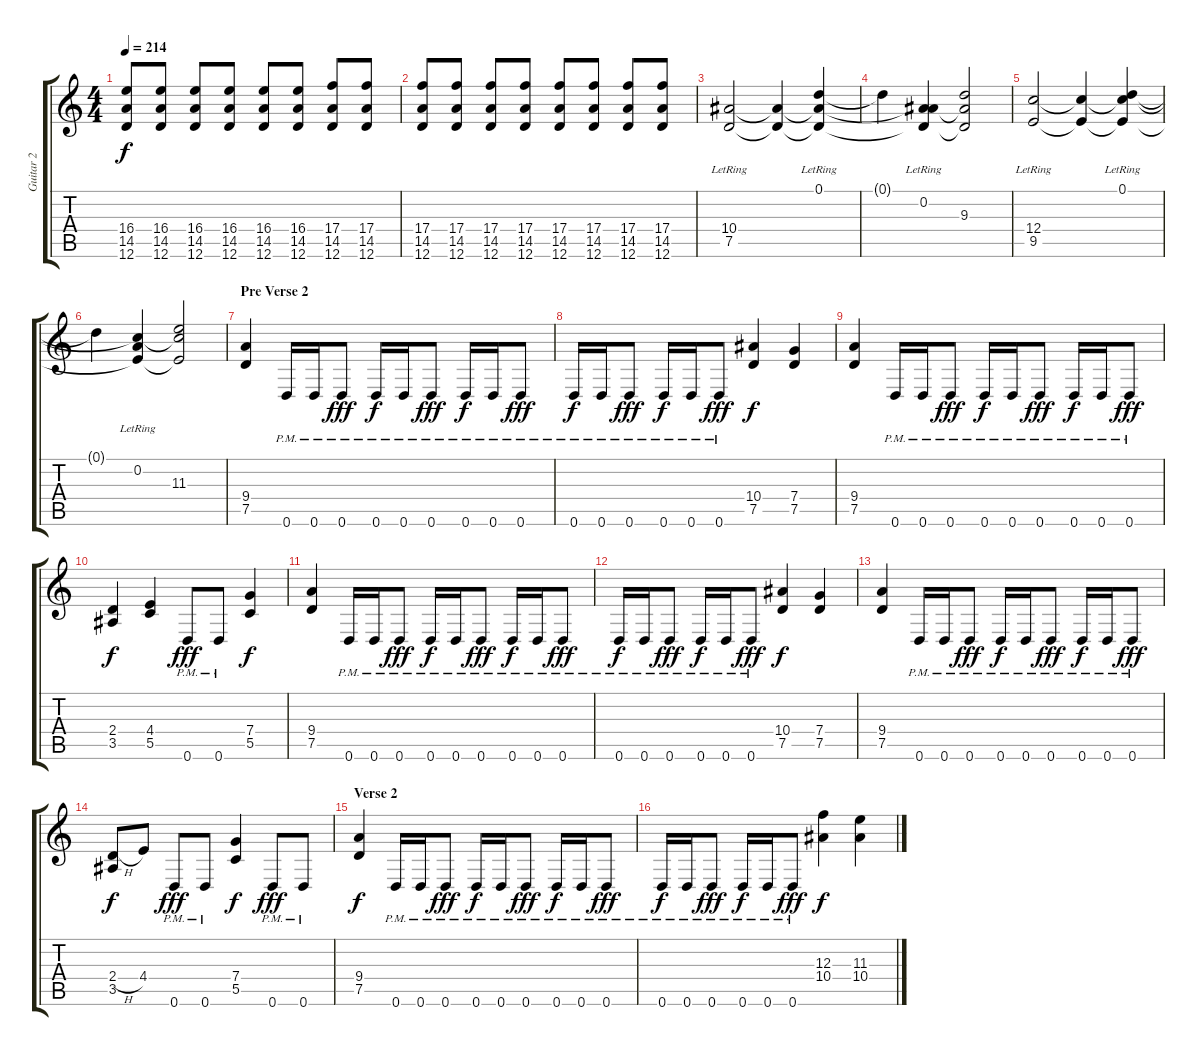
\track ("Guitar 2" "Guitar 2") {instrument distortionguitar}
\staff {score tabs}
\tuning (D4 A3 F3 C3 G2 D2) {hide}
\ts (4 4)
\tempo 214
\clef g2
\ks c
(16.4 14.5 12.6).8{dy f} (16.4 14.5 12.6).8 (16.4 14.5 12.6).8 (16.4 14.5 12.6).8 (16.4 14.5 12.6).8 (16.4 14.5 12.6).8 (17.4 14.5 12.6).8 (17.4 14.5 12.6).8 |
(17.4 14.5 12.6).8 (17.4 14.5 12.6).8 (17.4 14.5 12.6).8 (17.4 14.5 12.6).8 (17.4 14.5 12.6).8 (17.4 14.5 12.6).8 (17.4 14.5 12.6).8 (17.4 14.5 12.6).8 |
(10.4{lr} 7.5{lr}).2 (10.4{t} 7.5{t}).4 (0.1{lr} 10.4{t} 7.5{t}).4 |
0.1{t}.4 (0.2{lr} 10.4{t} 7.5{t}).4 (9.3 10.4{t} 7.5{t}).2 |
(12.4{lr} 9.5{lr}).2 (12.4{t} 9.5{t}).4 (0.1{lr} 12.4{t} 9.5{t}).4 |
0.1{t}.4 (0.2{lr} 12.4{t} 9.5{t}).4 (11.3 12.4{t} 9.5{t}).2 |
\section ("" "Pre Verse 2")
(9.4 7.5).4 0.6{pm}.16 0.6{pm}.16 0.6{pm}.8{dy fff} 0.6{pm}.16{dy f} 0.6{pm}.16 0.6{pm}.8{dy fff} 0.6{pm}.16{dy f} 0.6{pm}.16 0.6{pm}.8{dy fff} |
0.6{pm}.16{dy f} 0.6{pm}.16 0.6{pm}.8{dy fff} 0.6{pm}.16{dy f} 0.6{pm}.16 0.6{pm}.8{dy fff} (10.4 7.5).4{dy f} (7.4 7.5).4 |
(9.4 7.5).4 0.6{pm}.16 0.6{pm}.16 0.6{pm}.8{dy fff} 0.6{pm}.16{dy f} 0.6{pm}.16 0.6{pm}.8{dy fff} 0.6{pm}.16{dy f} 0.6{pm}.16 0.6{pm}.8{dy fff} |
(2.4 3.5).4{dy f} (4.4 5.5).4 0.6{pm}.8{dy fff} 0.6{pm}.8 (7.4 5.5).4{dy f} |
(9.4 7.5).4 0.6{pm}.16 0.6{pm}.16 0.6{pm}.8{dy fff} 0.6{pm}.16{dy f} 0.6{pm}.16 0.6{pm}.8{dy fff} 0.6{pm}.16{dy f} 0.6{pm}.16 0.6{pm}.8{dy fff} |
0.6{pm}.16{dy f} 0.6{pm}.16 0.6{pm}.8{dy fff} 0.6{pm}.16{dy f} 0.6{pm}.16 0.6{pm}.8{dy fff} (10.4 7.5).4{dy f} (7.4 7.5).4 |
(9.4 7.5).4 0.6{pm}.16 0.6{pm}.16 0.6{pm}.8{dy fff} 0.6{pm}.16{dy f} 0.6{pm}.16 0.6{pm}.8{dy fff} 0.6{pm}.16{dy f} 0.6{pm}.16 0.6{pm}.8{dy fff} |
(2.4{h} 3.5).8{dy f} 4.4.8 0.6{pm}.8{dy fff} 0.6{pm}.8 (7.4 5.5).4{dy f} 0.6{pm}.8{dy fff} 0.6{pm}.8 |
\section ("" "Verse 2")
(9.4 7.5).4{dy f} 0.6{pm}.16 0.6{pm}.16 0.6{pm}.8{dy fff} 0.6{pm}.16{dy f} 0.6{pm}.16 0.6{pm}.8{dy fff} 0.6{pm}.16{dy f} 0.6{pm}.16 0.6{pm}.8{dy fff} |
0.6{pm}.16{dy f} 0.6{pm}.16 0.6{pm}.8{dy fff} 0.6{pm}.16{dy f} 0.6{pm}.16 0.6{pm}.8{dy fff} (12.3 10.4).4{dy f} (11.3 10.4).4
